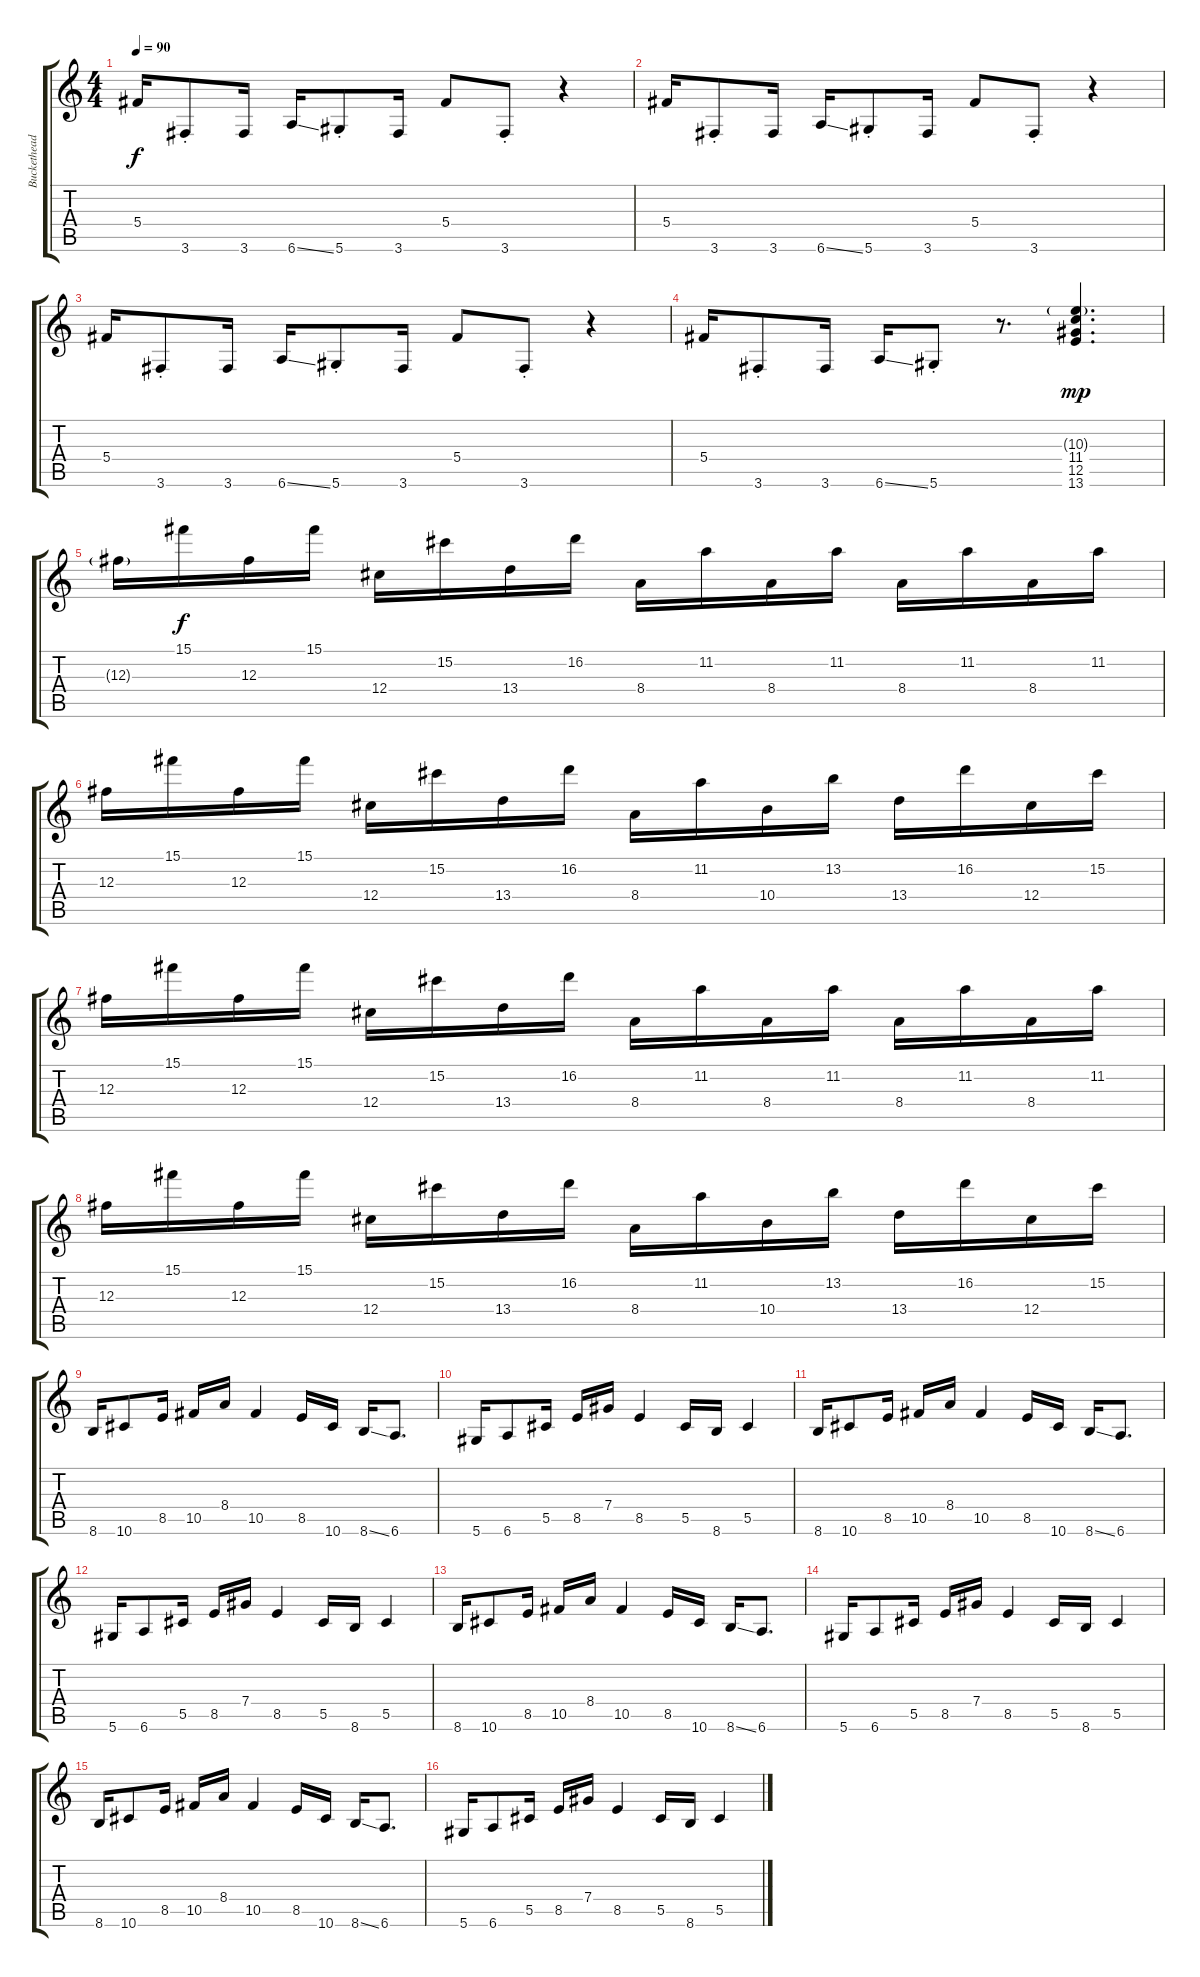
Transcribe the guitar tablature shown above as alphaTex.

\track ("Buckethead" "Buckethead") {instrument distortionguitar}
\staff {score tabs}
\tuning (Eb4 Bb3 Gb3 Db3 Ab2 Eb2) {hide}
\ts (4 4)
\tempo 90
\clef g2
\ks c
5.4.16{dy f} 3.6{st}.8 3.6.16 6.6{ss}.16 5.6{st}.8 3.6.16 5.4.8 3.6{st}.8 r.4 |
5.4.16 3.6{st}.8 3.6.16 6.6{ss}.16 5.6{st}.8 3.6.16 5.4.8 3.6{st}.8 r.4 |
5.4.16 3.6{st}.8 3.6.16 6.6{ss}.16 5.6{st}.8 3.6.16 5.4.8 3.6{st}.8 r.4 |
5.4.16 3.6{st}.8 3.6.16 6.6{ss}.16 5.6{st}.8 r.8{d} (10.3{g} 11.4 12.5 13.6).4{d dy mp} |
12.3{g}.16 15.1.16{dy f} 12.3.16 15.1.16 12.4.16 15.2.16 13.4.16 16.2.16 8.4.16 11.2.16 8.4.16 11.2.16 8.4.16 11.2.16 8.4.16 11.2.16 |
12.3.16 15.1.16 12.3.16 15.1.16 12.4.16 15.2.16 13.4.16 16.2.16 8.4.16 11.2.16 10.4.16 13.2.16 13.4.16 16.2.16 12.4.16 15.2.16 |
12.3.16 15.1.16 12.3.16 15.1.16 12.4.16 15.2.16 13.4.16 16.2.16 8.4.16 11.2.16 8.4.16 11.2.16 8.4.16 11.2.16 8.4.16 11.2.16 |
12.3.16 15.1.16 12.3.16 15.1.16 12.4.16 15.2.16 13.4.16 16.2.16 8.4.16 11.2.16 10.4.16 13.2.16 13.4.16 16.2.16 12.4.16 15.2.16 |
8.6.16 10.6.8 8.5.16 10.5.16 8.4.16 10.5.4 8.5.16 10.6.16 8.6{ss}.16 6.6.8{d} |
5.6.16 6.6.8 5.5.16 8.5.16 7.4.16 8.5.4 5.5.16 8.6.16 5.5.4 |
8.6.16 10.6.8 8.5.16 10.5.16 8.4.16 10.5.4 8.5.16 10.6.16 8.6{ss}.16 6.6.8{d} |
5.6.16 6.6.8 5.5.16 8.5.16 7.4.16 8.5.4 5.5.16 8.6.16 5.5.4 |
8.6.16 10.6.8 8.5.16 10.5.16 8.4.16 10.5.4 8.5.16 10.6.16 8.6{ss}.16 6.6.8{d} |
5.6.16 6.6.8 5.5.16 8.5.16 7.4.16 8.5.4 5.5.16 8.6.16 5.5.4 |
8.6.16 10.6.8 8.5.16 10.5.16 8.4.16 10.5.4 8.5.16 10.6.16 8.6{ss}.16 6.6.8{d} |
5.6.16 6.6.8 5.5.16 8.5.16 7.4.16 8.5.4 5.5.16 8.6.16 5.5.4
